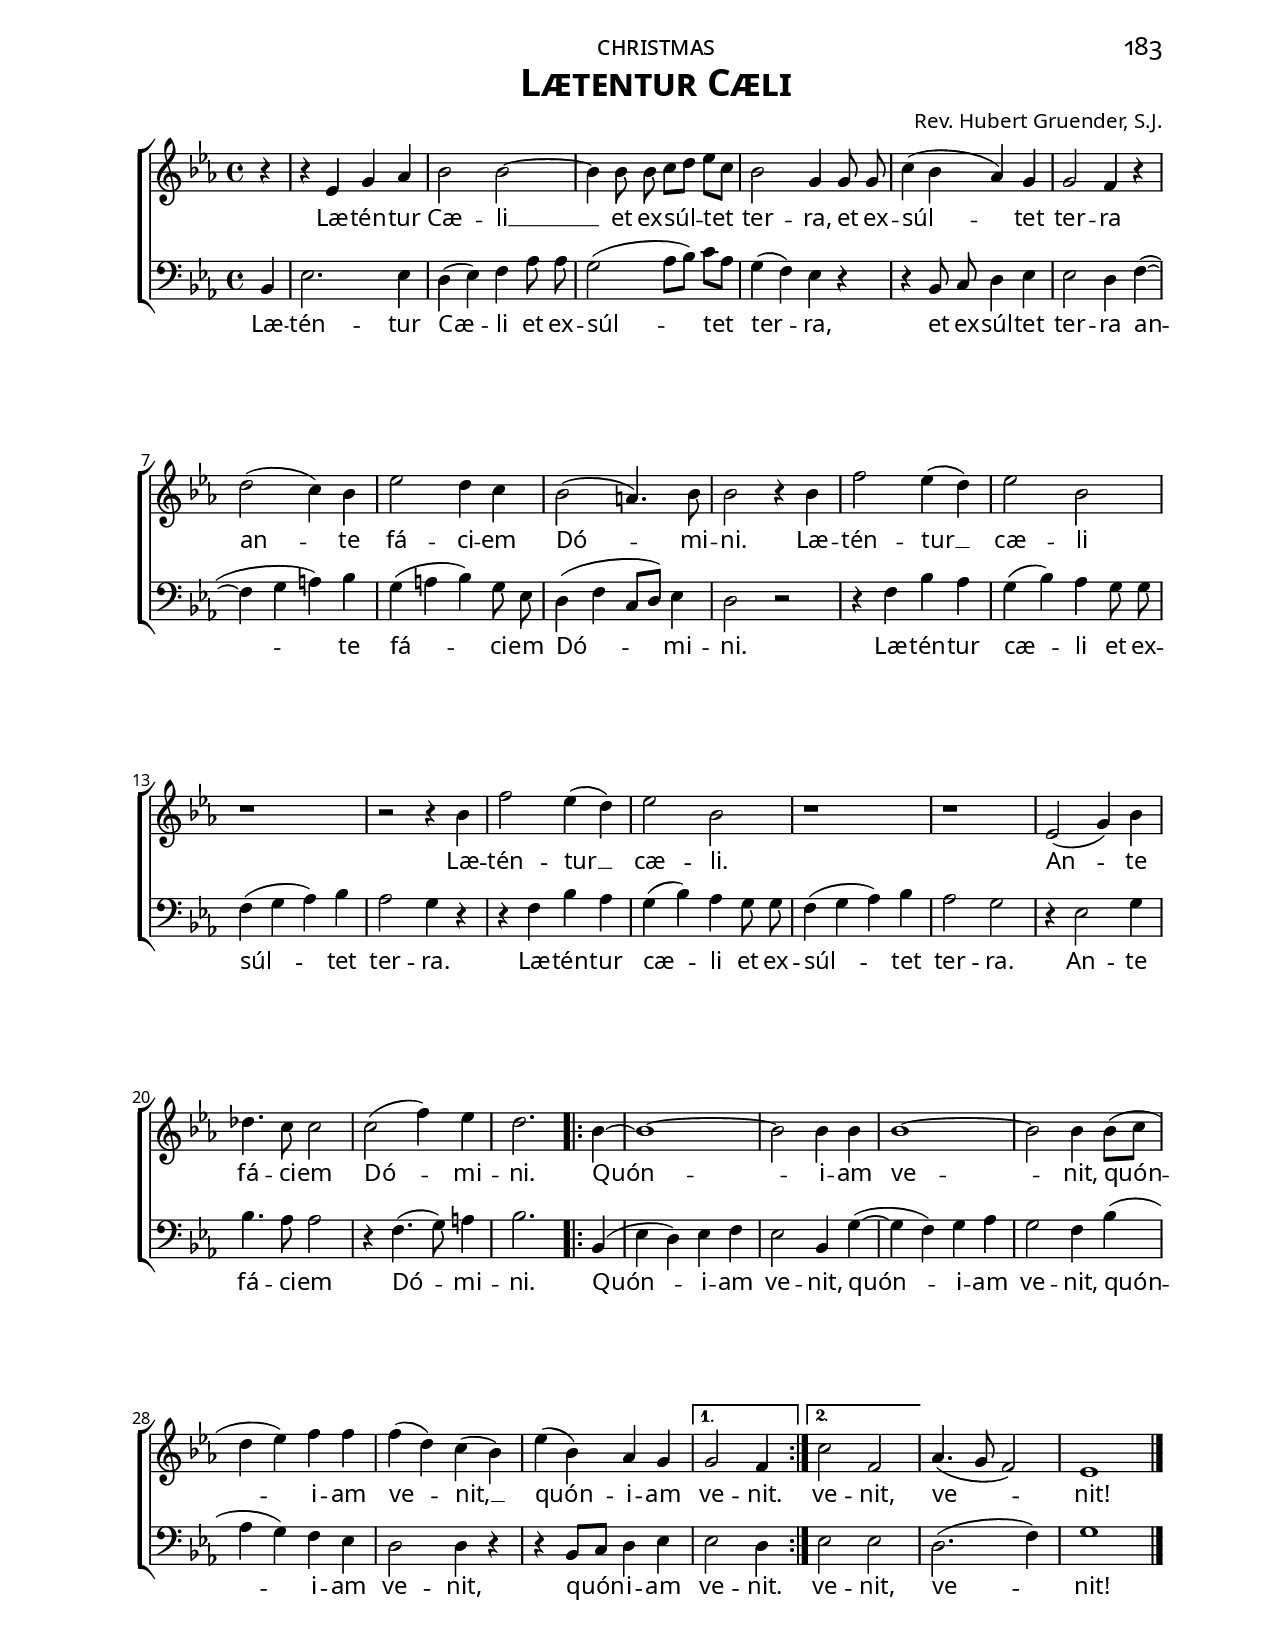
\include "util.ly"
\version "2.24.0"
#(set-global-staff-size 18) \paper{ #(define fonts (make-pango-font-tree "Garamond Premier Pro" "Garamond Premier Pro" "Garamond Premier Pro" (/ 18 20))) }
\header {
  title = \markup{\override #'(font-name . "Garamond Premier Pro Semibold"){ \abs-fontsize #18 \smallCapsOldStyle"Lætentur Cæli"}}
  composer = \markup\oldStyleNum"Rev. Hubert Gruender, S.J."
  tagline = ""
}
\paper {
  %print-all-headers = ##t
  paper-height = 11\in
  paper-width = 8.5\in
  indent = 0\in
  %system-system-spacing = #'((basic-distance . 10) (padding . 0))
  %system-system-spacing =
  %  #'((basic-distance . 0)
  %     (minimum-distance . 0)
  %     (padding . -0.35)
  %     (stretchability . 100))
  ragged-last-bottom = ##f
  ragged-bottom = ##f
  two-sided = ##t
  inner-margin = 1\in
  outer-margin = 0.75\in
  top-margin = 0.26\in
  bottom-margin = 0.25\in
  first-page-number = #183
  print-first-page-number = ##t
  headerLine = \markup{\override #'(font-name . "Garamond Premier Pro") \smallCapsOldStyle"christmas"}
  oddHeaderMarkup = \markup\fill-line{
     \override #'(font-name . "Garamond Premier Pro")\abs-fontsize #12.5
     \combine 
        \fill-line{"" \if \should-print-page-number
        \oldStylePageNum""
        }
        \fill-line{\headerLine}
  }
  evenHeaderMarkup = \markup {
     \override #'(font-name . "Garamond Premier Pro")\abs-fontsize #12.5
     \combine
        \if \should-print-page-number
        \oldStylePageNum""
        \fill-line{\headerLine}
  }
}
global = {
  \key ees \major
  \time 4/4
  \autoBeamOff
  \override DynamicLineSpanner.staff-padding = #0.0
  \override DynamicLineSpanner.Y-extent = #'(-1 . 1)
}

sopMusic = \relative c' {
  \oneVoice
  \partial 4 r4 |
  r4 ees g aes |
  bes2 bes~ |
  bes4 bes8 bes c[ d] ees[ c] |
  bes2 g4 g8 g |
  c4( bes aes) g |
  g2 f4 r |
  
  d'2( c4) bes |
  ees2 d4 c |
  bes2( a4.) bes8 |
  bes2 r4 bes |
  f'2 ees4( d) |
  ees2 bes |
  r1 |
  
  r2 r4 bes |
  f'2 ees4( d) |
  ees2 bes |
  r1 |
  r1 |
  ees,2( g4) bes |
  des4. c8 c2 |
  
  c2( f4) ees |
  \partial 2. d2.
  \repeat volta 2 {
    \partial 4 bes4~ |
    bes1~ |
    bes2 bes4 bes |
    bes1~ |
    bes2 bes4 bes8([ c] |
    d4 ees) f f |
    
    f( d) c4( bes) |
    ees( bes) aes g |
  }
  \alternative {
    {
      \partial 2. g2 f4 |
    }
    {
      c'2 f, |
    }
  }
  aes4.( g8 f2) |
  ees1 \bar "|."
  
}
sopWords = \lyricmode {
  Læ -- tén -- tur Cæ -- li __ et ex -- súl -- tet ter -- ra,
  et ex -- súl -- tet ter -- ra
  an -- te fá -- ci -- em Dó -- mi -- ni.
  Læ -- tén -- tur __ cæ -- li
  
  Læ -- tén -- tur __ cæ -- li.
  An -- te fá -- ci -- em Dó -- mi -- ni.
  Quón -- i -- am ve -- nit,
  quón -- i -- am ve -- nit, __
  quón -- i -- am ve -- nit.
  
  ve -- nit, ve -- nit!
}

bassMusic = \relative c {
  \oneVoice
  \partial 4 bes4 |
  ees2. ees4 |
  d4( ees) f aes8 aes |
  g2( aes8[ bes]) c[ aes] |
  g4( f) ees r4 |
  r bes8 c d4 ees |
  ees2 d4 f(~ |
  
  f g a) bes |
  g( a bes) g8 ees |
  d4( f c8[ d]) ees4 |
  d2 r |
  r4 f bes aes |
  g( bes) aes g8 g |
  f4( g aes) bes |
  
  aes2 g4 r |
  r f bes aes |
  g( bes) aes g8 g |
  f4( g aes) bes |
  aes2 g |
  r4 ees2 g4 |
  bes4. aes8 aes2 |
  
  r4 f4.( g8) a4 |
  \partial 2. bes2. |
  \repeat volta 2 {
    \partial 4 bes,4( |
    ees4 d) ees f |
    ees2 bes4 g'4~(  |
    g f) g aes |
    g2 f4 bes( |
    aes g) f ees |
    
    d2 d4 r |
    r bes8[ c] d4 ees |    
  }
  \alternative {
    {
      \partial 2. ees2 d4
    }
    {
      ees2 ees
    }
  }
  d2.( f4) |
  g1 \bar "|."
}
bassWords = \lyricmode {
  Læ -- tén -- tur Cæ -- li et ex -- súl -- tet ter -- ra,
  et ex -- súl -- tet ter -- ra
  an -- te fá -- ci -- em Dó -- mi -- ni.
  Læ -- tén -- tur cæ -- li et ex -- súl -- tet ter -- ra.
  
  Læ -- tén -- tur cæ -- li et ex -- súl -- tet ter -- ra.
  An -- te fá -- ci -- em Dó -- mi -- ni.
  Quón -- i -- am ve -- nit,
  quón -- i -- am ve -- nit,
  quón -- i -- am ve -- nit,
  quón -- i -- am ve -- nit.
  
  ve -- nit, ve -- nit!
}

pianoRH = \relative c' {
  
}
pianoLH = \relative c' {
  
}

\score {
  <<
   \new ChoirStaff <<
    \new Staff = women <<
      \new Voice = "sopranos" { \global \sopMusic }
    >>
    \new Lyrics \with { alignBelowContext = #"women" } \lyricsto "sopranos" \sopWords
   \new Staff = men <<
      \clef bass
      \new Voice = "basses" { \global \bassMusic }
    >>
    %\new Lyrics \with { alignAboveContext = #"men" \override VerticalAxisGroup.nonstaff-relatedstaff-spacing = #'((basic-distance . 1)) } \lyricsto "tenors" \tenorWords
    \new Lyrics \with { alignBelowContext = #"men" } \lyricsto "basses" \bassWords
  >>
%    \new PianoStaff << \new Staff { \new Voice { \pianoRH } } \new Staff { \clef "bass" \pianoLH } >>
  >>
  \layout {
  \context {
    \Lyrics
    \override LyricText.font-size = #1.3
  }
    \context {
      \Score
      %\override SpacingSpanner.base-shortest-duration = #(ly:make-moment 1/8)
      %\override SpacingSpanner.common-shortest-duration = #(ly:make-moment 1/4)
    }
    \context {
      % Remove all empty staves
      % \Staff \RemoveEmptyStaves \override VerticalAxisGroup.remove-first = ##t
    }
    \context {
      \Lyrics
      \override LyricText.X-offset = #center-on-word
    }
  }
}

